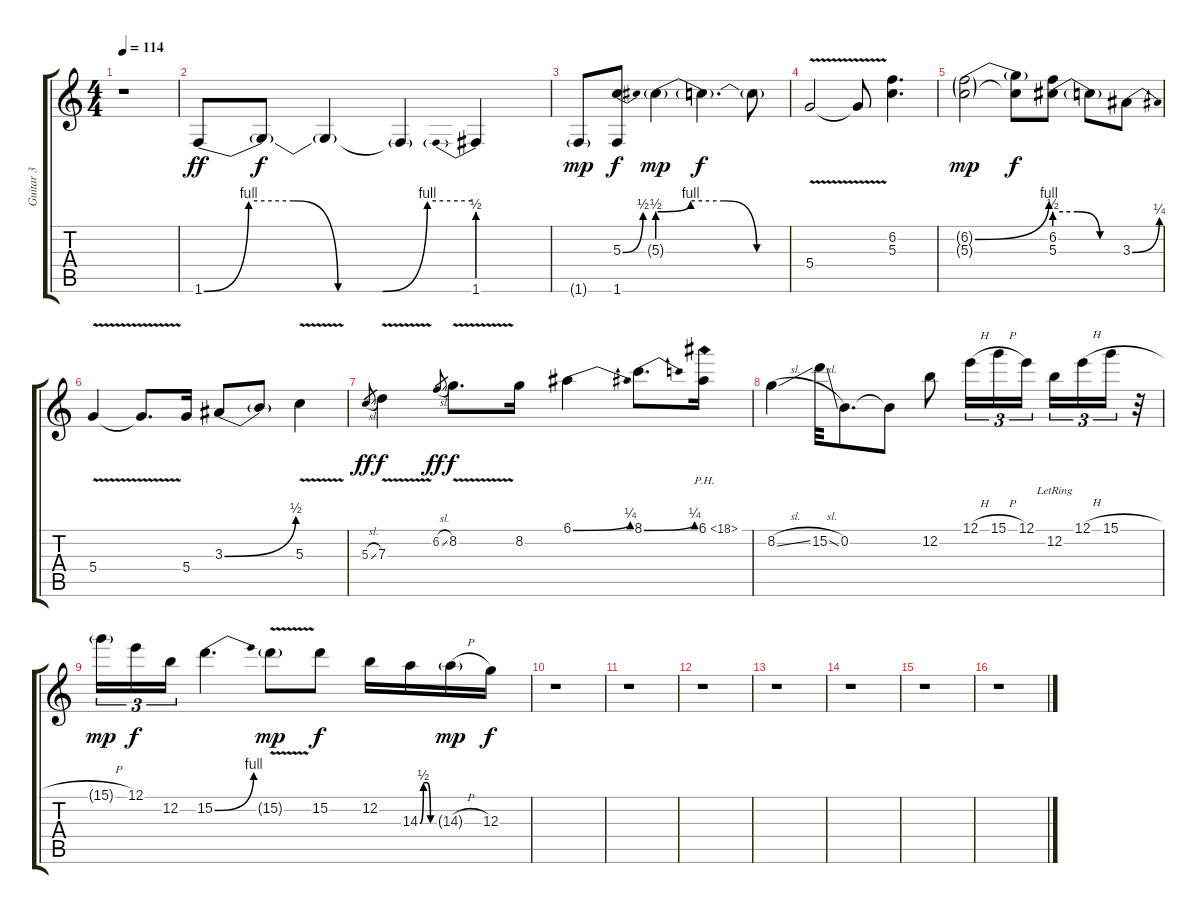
\track ("Guitar 3" "Guitar 3") {instrument overdrivenguitar}
\staff {score tabs}
\tuning (E4 B3 G3 D3 A2 E2) {hide}
\ts (4 4)
\tempo 114
\clef g2
\ks c
r.1{dy f} |
1.6{be (custom 0 0 10 4 20 4 30 0 40 0 50 4 60 4)}.8{dy ff} 1.6{t}.8{dy f} 1.6{t}.4 1.6{t}.4 1.6{be (prebend 0 2 60 2)}.4 |
1.6{g}.8{dy mp} (5.3{be (bend 0 0 60 2)} 1.6).8{dy f} 5.3{be (custom 0 2 15 4 30 4 45 0 60 0) g}.4{dy mp} 5.3{t}.4{d dy f} 5.3{t}.8 |
5.4{v}.2 5.4{t}.8 (6.2 5.3).4{d} |
(6.2{be (bend 0 0 60 4) g} 5.3{g}).2{dy mp} (6.2{t} 5.3{t}).8{dy f} (6.2 5.3{be (custom 0 2 20 2 40 0 60 0)}).8 5.3{t}.8 3.3{be (bend 0 0 60 1)}.8 |
5.4{v}.4 5.4{t}.8{d} 5.4.16 3.3{be (bend 0 0 60 2)}.8 3.3{t}.8 5.3{v}.4 |
5.3{sl}.8{gr dy ff} 7.3{v}.4{dy f} 6.2{sl}.8{gr dy ff} 8.2{v}.8{d dy f} 8.2.16 6.1{be (bend 0 0 60 1)}.4 8.1{be (bend 0 0 60 1)}.8{d} 6.1{ph 12}.16 |
8.2{sl}.4 15.2{sl}.32 0.2.8{d} 0.2{t}.8 12.2.8 12.1{h}.16{tu (3 2)} 15.1{h}.16{tu (3 2)} 12.1.16{tu (3 2)} 12.2{lr}.16{tu (3 2)} 12.1{h}.16{tu (3 2)} 15.1{h}.16{tu (3 2)} r.32 |
15.1{h g}.16{tu (3 2) dy mp} 12.1.16{tu (3 2) dy f} 12.2.16{tu (3 2)} 15.2{be (bend 0 0 60 4)}.4{d} 15.2{v g}.8{dy mp} 15.2.8{dy f} 12.2.16 14.3{be (custom 0 0 15 2 30 2 45 0 60 0)}.16 14.3{h g}.16{dy mp} 12.3.16{dy f} |
r.1 |
r.1 |
r.1 |
r.1 |
r.1 |
r.1 |
r.1
